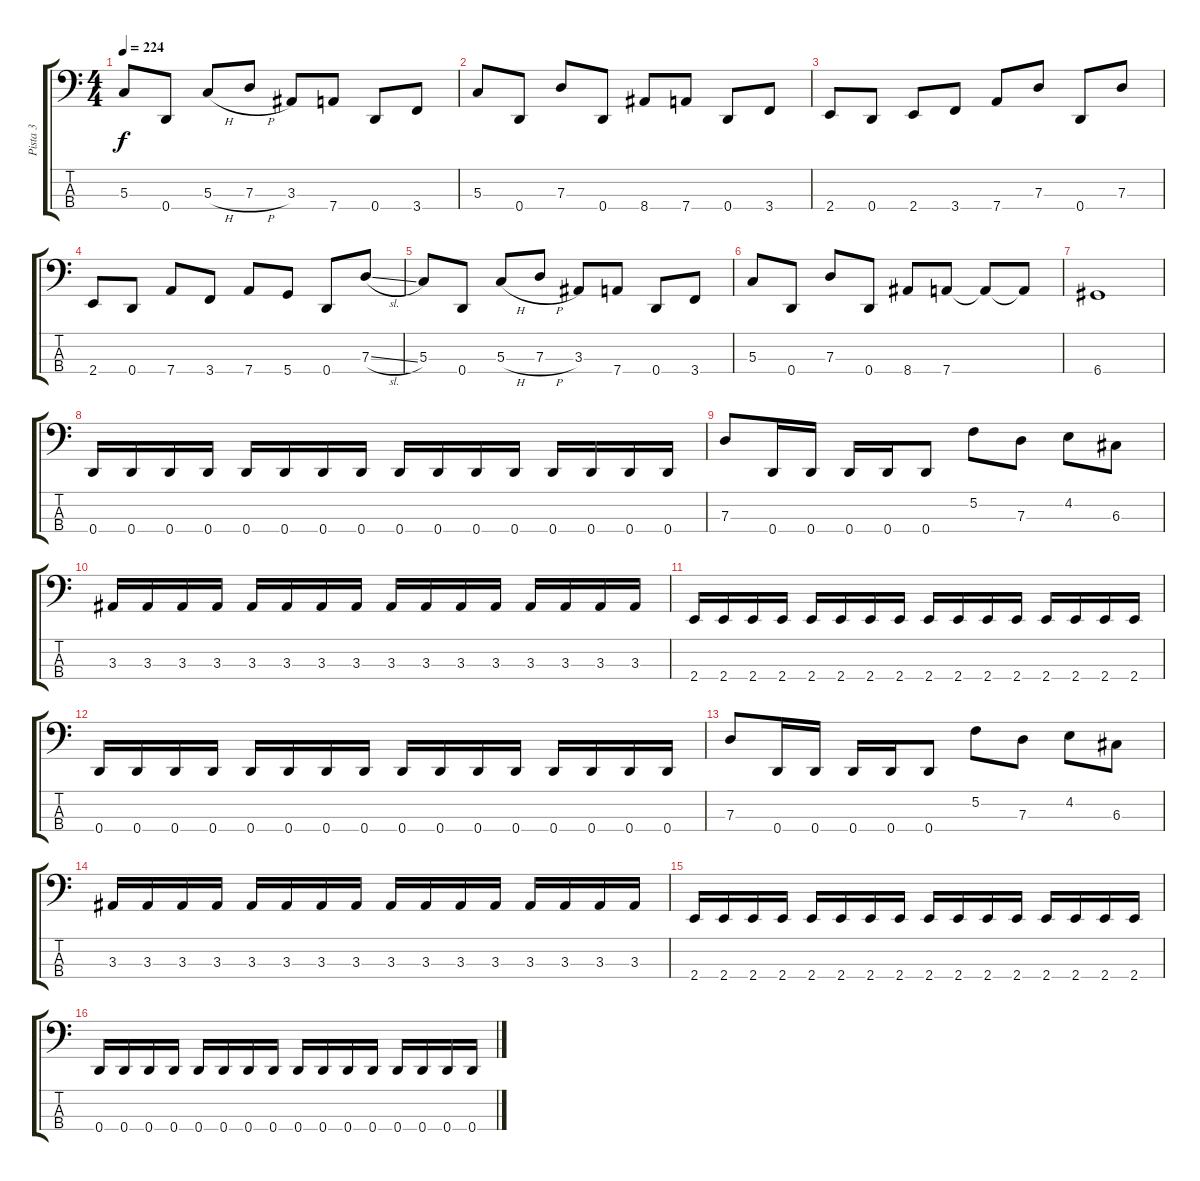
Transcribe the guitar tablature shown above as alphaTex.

\track ("Pista 3" "Pista 3") {instrument electricbassfinger}
\staff {score tabs}
\tuning (F2 C2 G1 D1) {hide}
\ts (4 4)
\tempo 224
\clef f4
\ks c
5.3.8{dy f} 0.4.8 5.3{h}.8 7.3{h}.8 3.3.8 7.4.8 0.4.8 3.4.8 |
5.3.8 0.4.8 7.3.8 0.4.8 8.4.8 7.4.8 0.4.8 3.4.8 |
2.4.8 0.4.8 2.4.8 3.4.8 7.4.8 7.3.8 0.4.8 7.3.8 |
2.4.8 0.4.8 7.4.8 3.4.8 7.4.8 5.4.8 0.4.8 7.3{sl}.8 |
5.3.8 0.4.8 5.3{h}.8 7.3{h}.8 3.3.8 7.4.8 0.4.8 3.4.8 |
5.3.8 0.4.8 7.3.8 0.4.8 8.4.8 7.4.8 7.4{t}.8 7.4{t}.8 |
6.4.1 |
0.4.16 0.4.16 0.4.16 0.4.16 0.4.16 0.4.16 0.4.16 0.4.16 0.4.16 0.4.16 0.4.16 0.4.16 0.4.16 0.4.16 0.4.16 0.4.16 |
7.3.8 0.4.16 0.4.16 0.4.16 0.4.16 0.4.8 5.2.8 7.3.8 4.2.8 6.3.8 |
3.3.16 3.3.16 3.3.16 3.3.16 3.3.16 3.3.16 3.3.16 3.3.16 3.3.16 3.3.16 3.3.16 3.3.16 3.3.16 3.3.16 3.3.16 3.3.16 |
2.4.16 2.4.16 2.4.16 2.4.16 2.4.16 2.4.16 2.4.16 2.4.16 2.4.16 2.4.16 2.4.16 2.4.16 2.4.16 2.4.16 2.4.16 2.4.16 |
0.4.16 0.4.16 0.4.16 0.4.16 0.4.16 0.4.16 0.4.16 0.4.16 0.4.16 0.4.16 0.4.16 0.4.16 0.4.16 0.4.16 0.4.16 0.4.16 |
7.3.8 0.4.16 0.4.16 0.4.16 0.4.16 0.4.8 5.2.8 7.3.8 4.2.8 6.3.8 |
3.3.16 3.3.16 3.3.16 3.3.16 3.3.16 3.3.16 3.3.16 3.3.16 3.3.16 3.3.16 3.3.16 3.3.16 3.3.16 3.3.16 3.3.16 3.3.16 |
2.4.16 2.4.16 2.4.16 2.4.16 2.4.16 2.4.16 2.4.16 2.4.16 2.4.16 2.4.16 2.4.16 2.4.16 2.4.16 2.4.16 2.4.16 2.4.16 |
0.4.16 0.4.16 0.4.16 0.4.16 0.4.16 0.4.16 0.4.16 0.4.16 0.4.16 0.4.16 0.4.16 0.4.16 0.4.16 0.4.16 0.4.16 0.4.16
